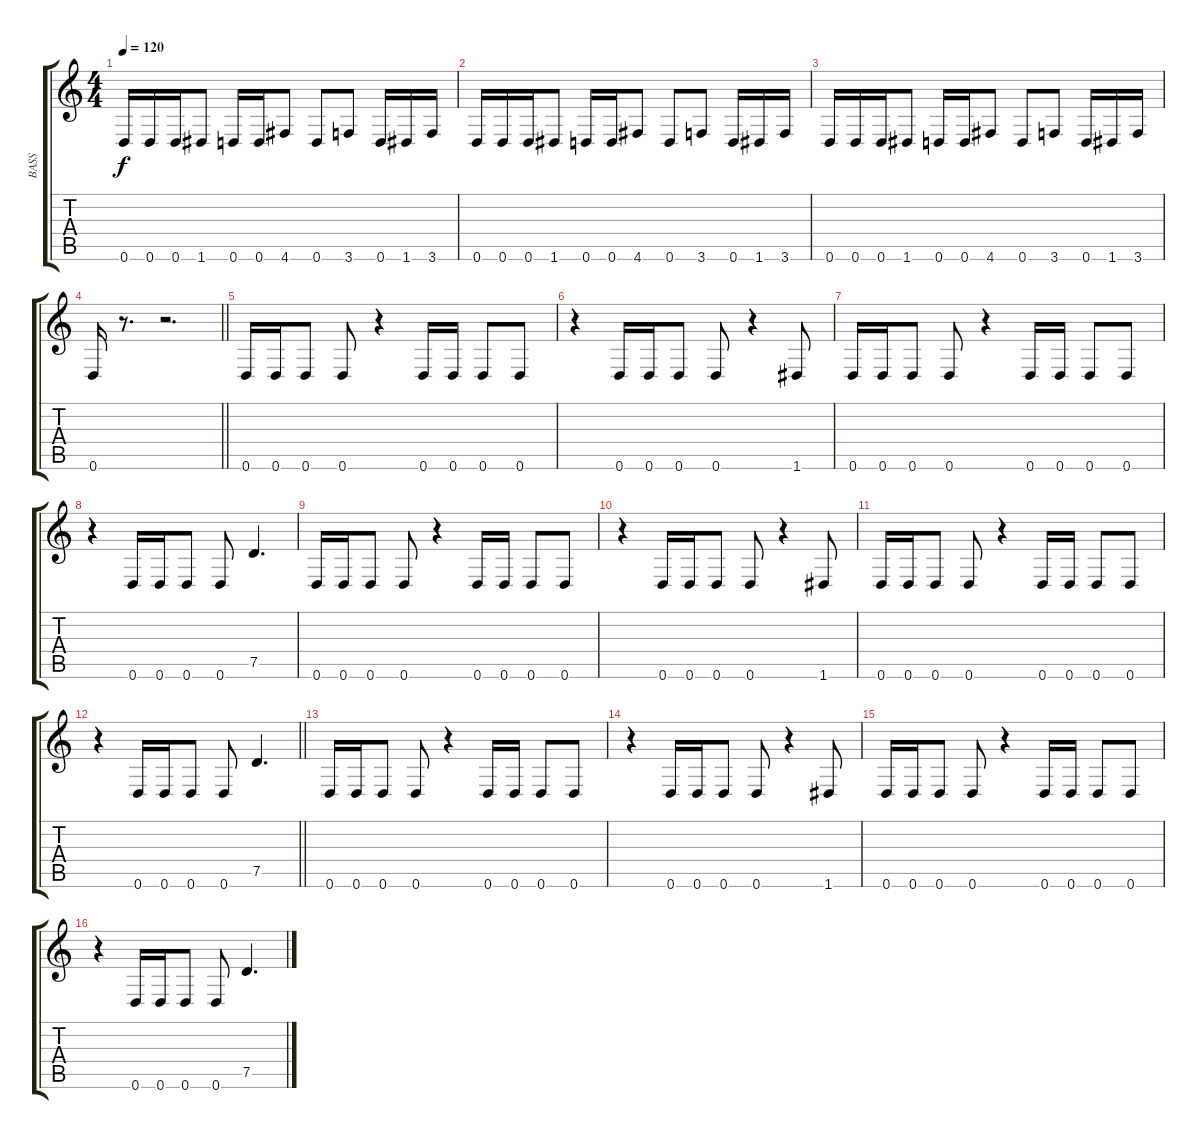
\track ("BASS" "BASS") {instrument electricbassfinger}
\staff {score tabs}
\tuning (D4 A3 F3 C3 G2 D2) {hide}
\ts (4 4)
\tempo 120
\clef g2
\ks c
0.6.16{dy f} 0.6.16 0.6.16 1.6.8 0.6.16 0.6.16 4.6.8 0.6.8 3.6.8 0.6.16 1.6.16 3.6.16 |
0.6.16 0.6.16 0.6.16 1.6.8 0.6.16 0.6.16 4.6.8 0.6.8 3.6.8 0.6.16 1.6.16 3.6.16 |
0.6.16 0.6.16 0.6.16 1.6.8 0.6.16 0.6.16 4.6.8 0.6.8 3.6.8 0.6.16 1.6.16 3.6.16 |
\barLineRight lightlight
0.6.16 r.8{d} r.2{d} |
0.6.16 0.6.16 0.6.8 0.6.8 r.4 0.6.16 0.6.16 0.6.8 0.6.8 |
r.4 0.6.16 0.6.16 0.6.8 0.6.8 r.4 1.6.8 |
0.6.16 0.6.16 0.6.8 0.6.8 r.4 0.6.16 0.6.16 0.6.8 0.6.8 |
r.4 0.6.16 0.6.16 0.6.8 0.6.8 7.5.4{d} |
0.6.16 0.6.16 0.6.8 0.6.8 r.4 0.6.16 0.6.16 0.6.8 0.6.8 |
r.4 0.6.16 0.6.16 0.6.8 0.6.8 r.4 1.6.8 |
0.6.16 0.6.16 0.6.8 0.6.8 r.4 0.6.16 0.6.16 0.6.8 0.6.8 |
\barLineRight lightlight
r.4 0.6.16 0.6.16 0.6.8 0.6.8 7.5.4{d} |
0.6.16 0.6.16 0.6.8 0.6.8 r.4 0.6.16 0.6.16 0.6.8 0.6.8 |
r.4 0.6.16 0.6.16 0.6.8 0.6.8 r.4 1.6.8 |
0.6.16 0.6.16 0.6.8 0.6.8 r.4 0.6.16 0.6.16 0.6.8 0.6.8 |
r.4 0.6.16 0.6.16 0.6.8 0.6.8 7.5.4{d}
